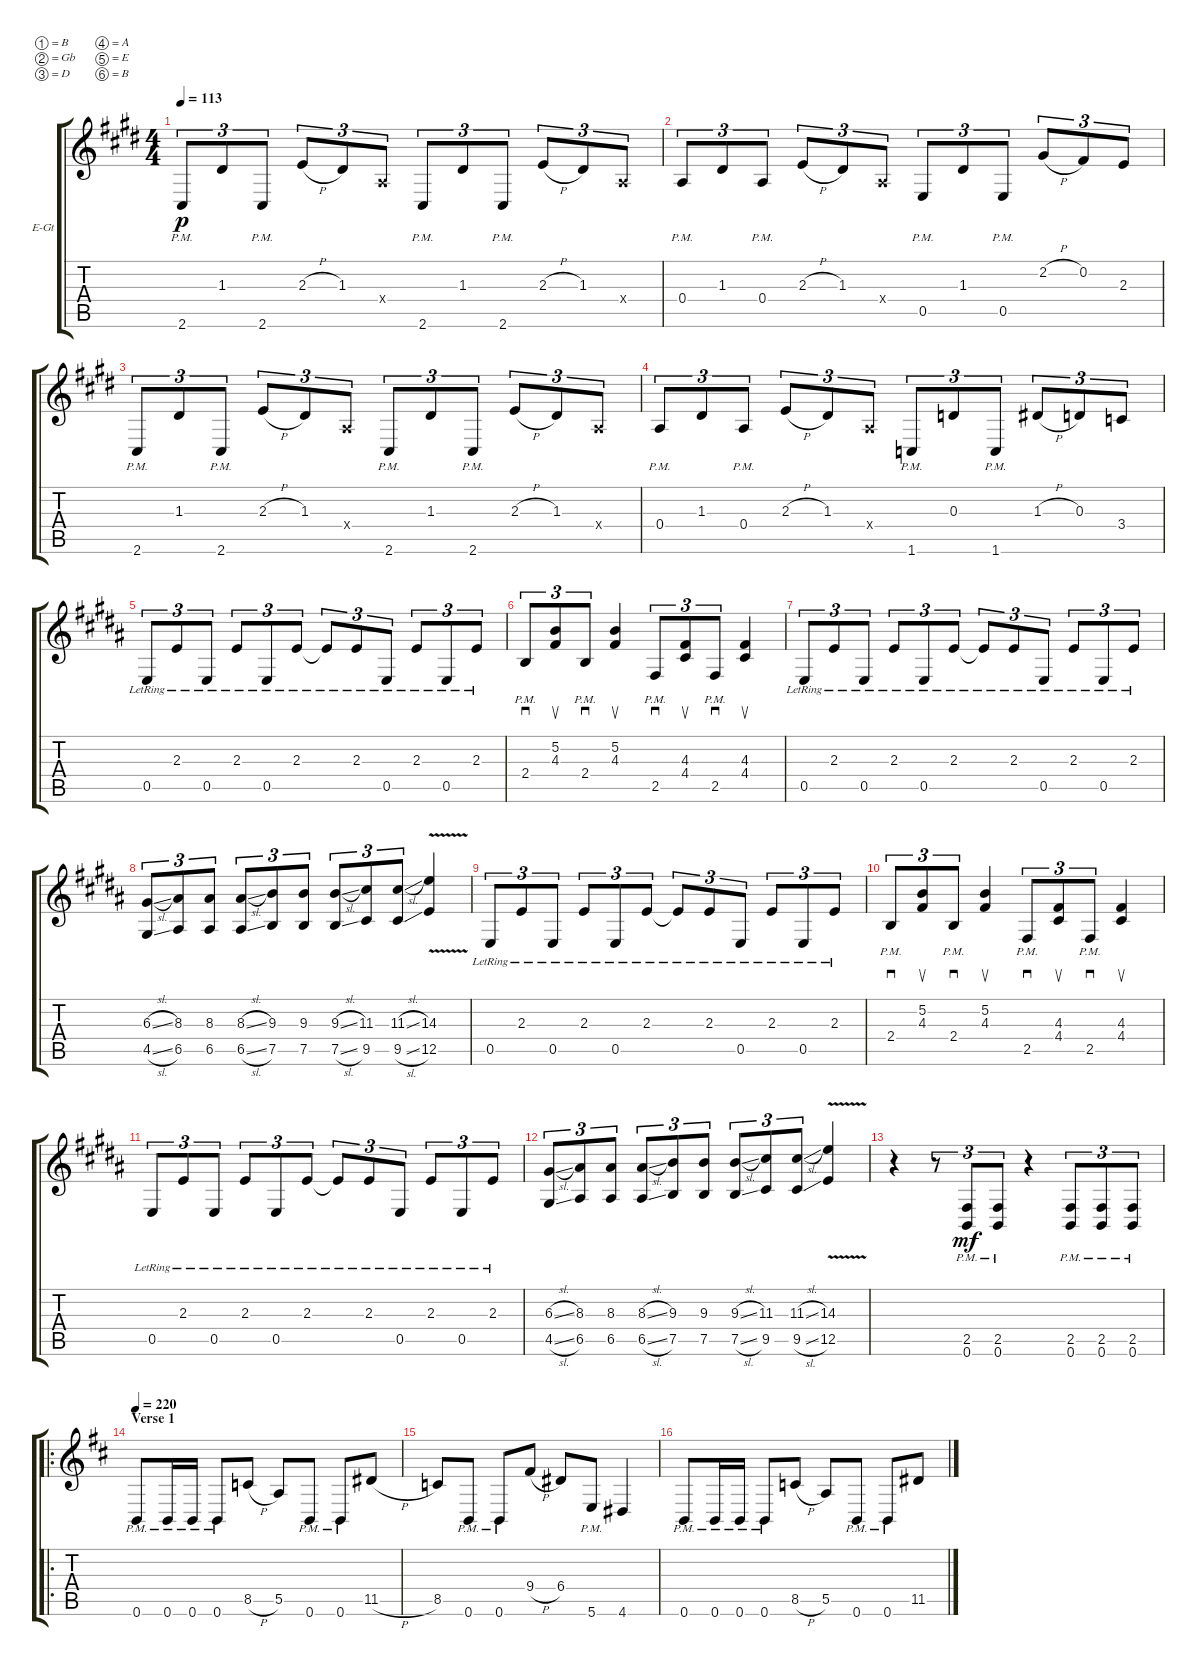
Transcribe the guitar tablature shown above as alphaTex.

\bracketExtendMode groupsimilarinstruments
\firstSystemTrackNameOrientation horizontal
\otherSystemsTrackNameOrientation horizontal
\track ("Electric Guitar 2" "E-Gt") {instrument distortionguitar}
\staff {score tabs}
\tuning (B3 Gb3 D3 A2 E2 B1)
\ts (4 4)
\tempo 113
\clef g2
\ks c#minor
2.6{pm}.8{tu (3 2) dy p} 1.3.8{tu (3 2)} 2.6{pm}.8{tu (3 2)} 2.3{h}.8{tu (3 2)} 1.3.8{tu (3 2)} 0.4{x}.8{tu (3 2)} 2.6{pm}.8{tu (3 2)} 1.3.8{tu (3 2)} 2.6{pm}.8{tu (3 2)} 2.3{h}.8{tu (3 2)} 1.3.8{tu (3 2)} 0.4{x}.8{tu (3 2)} |
0.4{pm}.8{tu (3 2)} 1.3.8{tu (3 2)} 0.4{pm}.8{tu (3 2)} 2.3{h}.8{tu (3 2)} 1.3.8{tu (3 2)} 0.4{x}.8{tu (3 2)} 0.5{pm}.8{tu (3 2)} 1.3.8{tu (3 2)} 0.5{pm}.8{tu (3 2)} 2.2{h}.8{tu (3 2)} 0.2.8{tu (3 2)} 2.3.8{tu (3 2)} |
2.6{pm}.8{tu (3 2)} 1.3.8{tu (3 2)} 2.6{pm}.8{tu (3 2)} 2.3{h}.8{tu (3 2)} 1.3.8{tu (3 2)} 0.4{x}.8{tu (3 2)} 2.6{pm}.8{tu (3 2)} 1.3.8{tu (3 2)} 2.6{pm}.8{tu (3 2)} 2.3{h}.8{tu (3 2)} 1.3.8{tu (3 2)} 0.4{x}.8{tu (3 2)} |
0.4{pm}.8{tu (3 2)} 1.3.8{tu (3 2)} 0.4{pm}.8{tu (3 2)} 2.3{h}.8{tu (3 2)} 1.3.8{tu (3 2)} 0.4{x}.8{tu (3 2)} 1.6{pm}.8{tu (3 2)} 0.3.8{tu (3 2)} 1.6{pm}.8{tu (3 2)} 1.3{h}.8{tu (3 2)} 0.3.8{tu (3 2)} 3.4.8{tu (3 2)} |
\ks g#minor
0.5{lr}.8{tu (3 2)} 2.3{lr}.8{tu (3 2)} 0.5{lr}.8{tu (3 2)} 2.3{lr}.8{tu (3 2)} 0.5{lr}.8{tu (3 2)} 2.3{lr}.8{tu (3 2)} 2.3{lr t}.8{tu (3 2)} 2.3{lr}.8{tu (3 2)} 0.5{lr}.8{tu (3 2)} 2.3{lr}.8{tu (3 2)} 0.5{lr}.8{tu (3 2)} 2.3{lr}.8{tu (3 2)} |
2.4{pm}.8{sd tu (3 2)} (4.3 5.2).8{su tu (3 2)} 2.4{pm}.8{sd tu (3 2)} (4.3 5.2).4{su} 2.5{pm}.8{sd tu (3 2)} (4.4 4.3).8{su tu (3 2)} 2.5{pm}.8{sd tu (3 2)} (4.4 4.3).4{su} |
0.5{lr}.8{tu (3 2)} 2.3{lr}.8{tu (3 2)} 0.5{lr}.8{tu (3 2)} 2.3{lr}.8{tu (3 2)} 0.5{lr}.8{tu (3 2)} 2.3{lr}.8{tu (3 2)} 2.3{lr t}.8{tu (3 2)} 2.3{lr}.8{tu (3 2)} 0.5{lr}.8{tu (3 2)} 2.3{lr}.8{tu (3 2)} 0.5{lr}.8{tu (3 2)} 2.3{lr}.8{tu (3 2)} |
(4.5{sl} 6.3{sl}).8{tu (3 2)} (6.5 8.3).8{tu (3 2)} (6.5 8.3).8{tu (3 2)} (6.5{sl} 8.3{sl}).8{tu (3 2)} (7.5 9.3).8{tu (3 2)} (7.5 9.3).8{tu (3 2)} (7.5{sl} 9.3{sl}).8{tu (3 2)} (9.5 11.3).8{tu (3 2)} (9.5{sl} 11.3{sl}).8{tu (3 2)} (12.5{v} 14.3).4 |
0.5{lr}.8{tu (3 2)} 2.3{lr}.8{tu (3 2)} 0.5{lr}.8{tu (3 2)} 2.3{lr}.8{tu (3 2)} 0.5{lr}.8{tu (3 2)} 2.3{lr}.8{tu (3 2)} 2.3{lr t}.8{tu (3 2)} 2.3{lr}.8{tu (3 2)} 0.5{lr}.8{tu (3 2)} 2.3{lr}.8{tu (3 2)} 0.5{lr}.8{tu (3 2)} 2.3{lr}.8{tu (3 2)} |
2.4{pm}.8{sd tu (3 2)} (4.3 5.2).8{su tu (3 2)} 2.4{pm}.8{sd tu (3 2)} (4.3 5.2).4{su} 2.5{pm}.8{sd tu (3 2)} (4.4 4.3).8{su tu (3 2)} 2.5{pm}.8{sd tu (3 2)} (4.4 4.3).4{su} |
0.5{lr}.8{tu (3 2)} 2.3{lr}.8{tu (3 2)} 0.5{lr}.8{tu (3 2)} 2.3{lr}.8{tu (3 2)} 0.5{lr}.8{tu (3 2)} 2.3{lr}.8{tu (3 2)} 2.3{lr t}.8{tu (3 2)} 2.3{lr}.8{tu (3 2)} 0.5{lr}.8{tu (3 2)} 2.3{lr}.8{tu (3 2)} 0.5{lr}.8{tu (3 2)} 2.3{lr}.8{tu (3 2)} |
(4.5{sl} 6.3{sl}).8{tu (3 2)} (6.5 8.3).8{tu (3 2)} (6.5 8.3).8{tu (3 2)} (6.5{sl} 8.3{sl}).8{tu (3 2)} (7.5 9.3).8{tu (3 2)} (7.5 9.3).8{tu (3 2)} (7.5{sl} 9.3{sl}).8{tu (3 2)} (9.5 11.3).8{tu (3 2)} (9.5{sl} 11.3{sl}).8{tu (3 2)} (12.5{v} 14.3).4 |
r.4 r.8{tu (3 2)} (0.6 2.5{pm}).8{tu (3 2) dy mf} (0.6 2.5{pm}).8{tu (3 2)} r.4 (0.6 2.5{pm}).8{tu (3 2)} (0.6 2.5{pm}).8{tu (3 2)} (0.6 2.5{pm}).8{tu (3 2)} |
\ro
\section ("" "Verse 1")
\tempo 220
\ks bminor
0.6{pm}.8 0.6{pm}.16 0.6{pm}.16 0.6{pm}.8 8.5{h}.8 5.5.8 0.6{pm}.8 0.6{pm}.8 11.5{h}.8 |
8.5.8 0.6{pm}.8 0.6{pm}.8 9.4{h}.8 6.4.8 5.6{pm}.8 4.6.4 |
0.6{pm}.8 0.6{pm}.16 0.6{pm}.16 0.6{pm}.8 8.5{h}.8 5.5.8 0.6{pm}.8 0.6{pm}.8 11.5{h}.8
